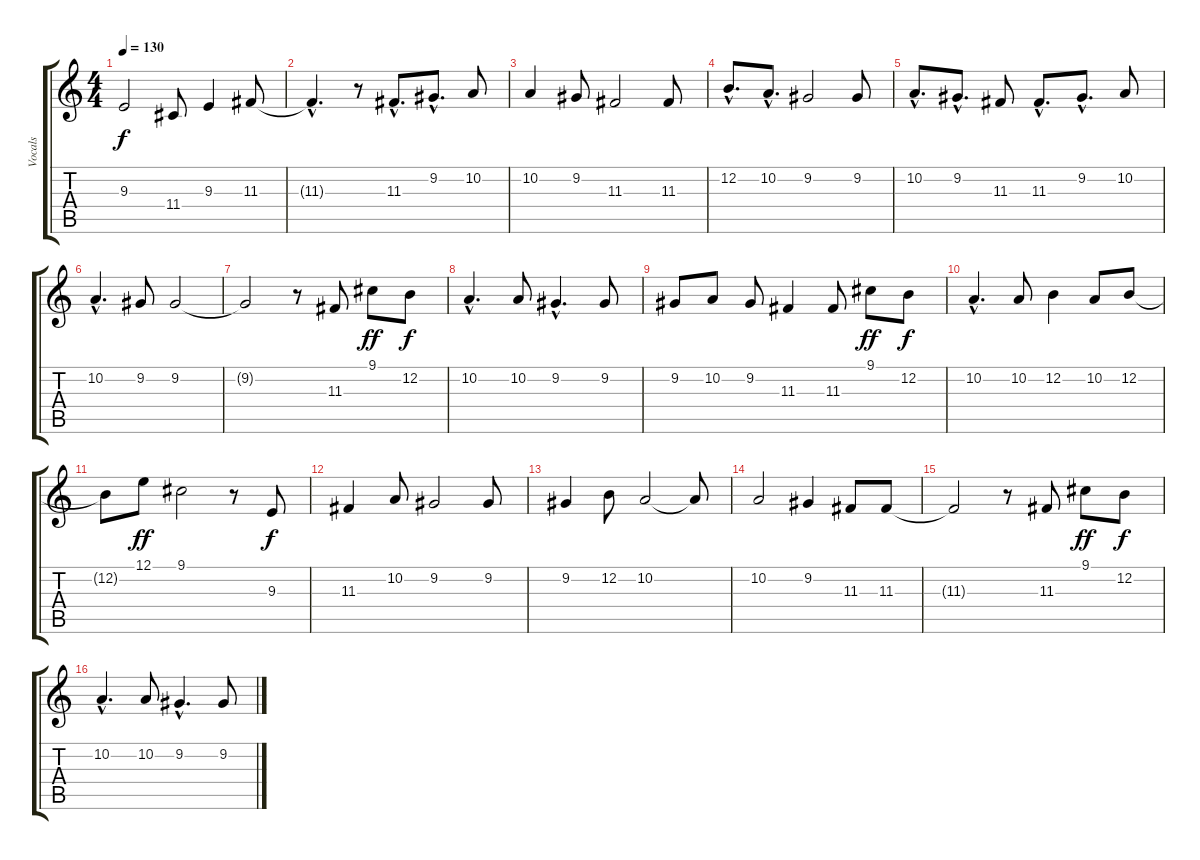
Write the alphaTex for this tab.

\track ("Vocals" "Vocals") {instrument flute}
\staff {score tabs}
\tuning (E4 B3 G3 D3 A2 E2) {hide}
\ts (4 4)
\tempo 130
\clef g2
\ks c
9.3.2{dy f} 11.4.8 9.3.4 11.3.8 |
11.3{hac t}.4{d} r.8 11.3{hac}.8{d} 9.2{hac}.8{d} 10.2.8 |
10.2.4 9.2.8 11.3.2 11.3.8 |
12.2{hac}.8{d} 10.2{hac}.8{d} 9.2.2 9.2.8 |
10.2{hac}.8{d} 9.2{hac}.8{d} 11.3.8 11.3{hac}.8{d} 9.2{hac}.8{d} 10.2.8 |
10.2{hac}.4{d} 9.2.8 9.2.2 |
9.2{t}.2 r.8 11.3.8 9.1.8{dy ff} 12.2.8{dy f} |
10.2{hac}.4{d} 10.2.8 9.2{hac}.4{d} 9.2.8 |
9.2.8 10.2.8 9.2.8 11.3.4 11.3.8 9.1.8{dy ff} 12.2.8{dy f} |
10.2{hac}.4{d} 10.2.8 12.2.4 10.2.8 12.2.8 |
12.2{t}.8 12.1.8{dy ff} 9.1.2 r.8 9.3.8{dy f} |
11.3.4 10.2.8 9.2.2 9.2.8 |
9.2.4 12.2.8 10.2.2 10.2{t}.8 |
10.2.2 9.2.4 11.3.8 11.3.8 |
11.3{t}.2 r.8 11.3.8 9.1.8{dy ff} 12.2.8{dy f} |
10.2{hac}.4{d} 10.2.8 9.2{hac}.4{d} 9.2.8
